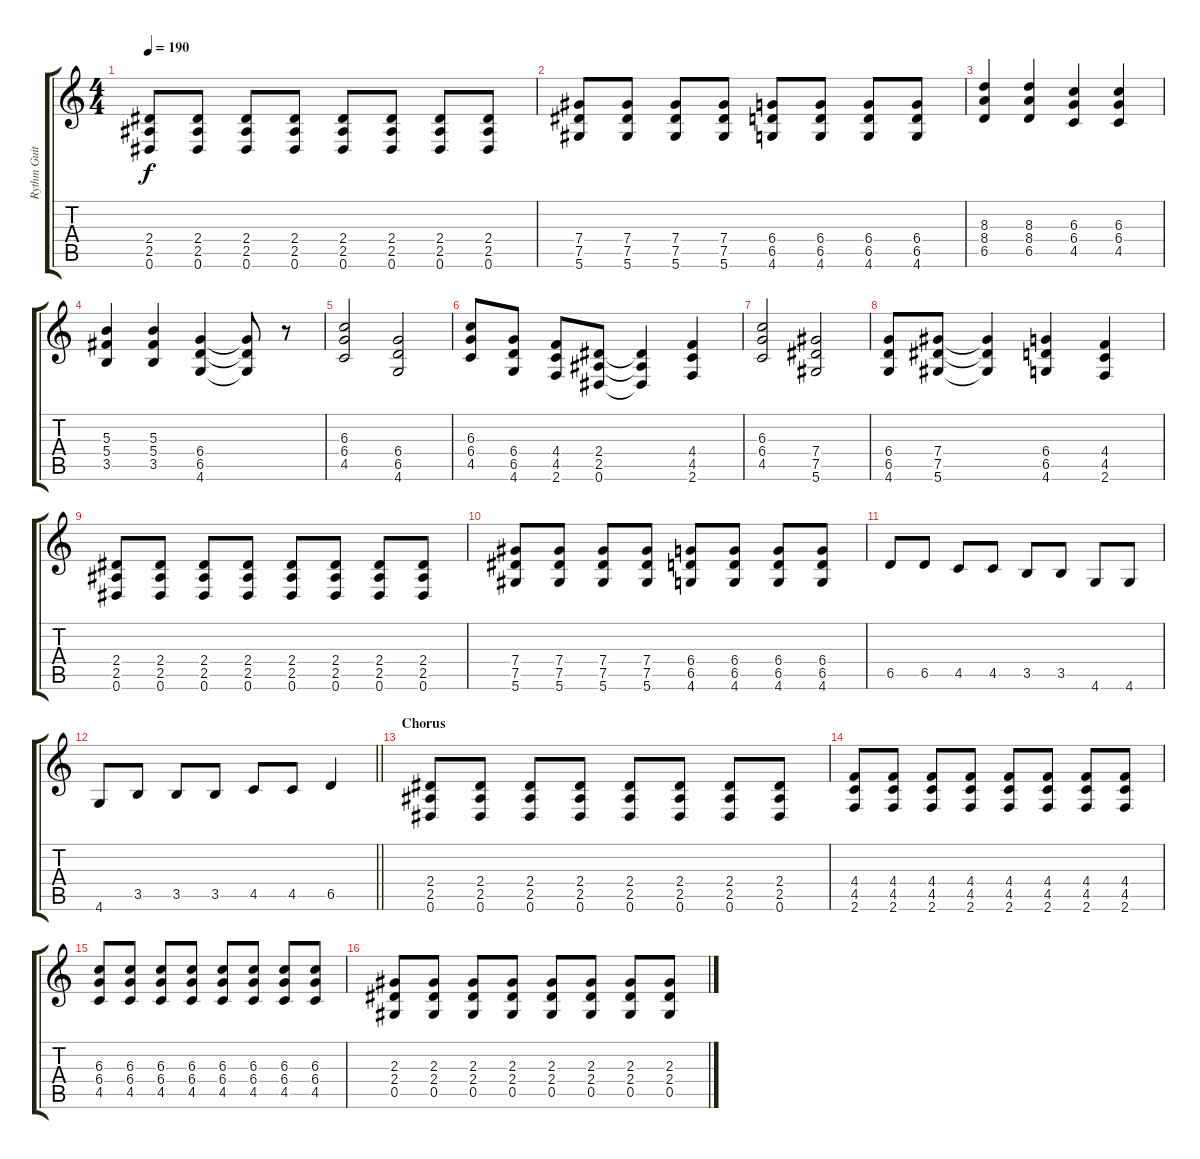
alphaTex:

\track ("Rythm Guitar B" "Rythm Guit") {instrument distortionguitar}
\staff {score tabs}
\tuning (Eb4 Bb3 Gb3 Db3 Ab2 Eb2) {hide}
\ts (4 4)
\tempo 190
\clef g2
\ks c
(2.4 2.5 0.6).8{dy f} (2.4 2.5 0.6).8 (2.4 2.5 0.6).8 (2.4 2.5 0.6).8 (2.4 2.5 0.6).8 (2.4 2.5 0.6).8 (2.4 2.5 0.6).8 (2.4 2.5 0.6).8 |
(7.4 7.5 5.6).8 (7.4 7.5 5.6).8 (7.4 7.5 5.6).8 (7.4 7.5 5.6).8 (6.4 6.5 4.6).8 (6.4 6.5 4.6).8 (6.4 6.5 4.6).8 (6.4 6.5 4.6).8 |
(8.3 8.4 6.5).4 (8.3 8.4 6.5).4 (6.3 6.4 4.5).4 (6.3 6.4 4.5).4 |
(5.3 5.4 3.5).4 (5.3 5.4 3.5).4 (6.4 6.5 4.6).4 (6.4{t} 6.5{t} 4.6{t}).8 r.8 |
(6.3 6.4 4.5).2 (6.4 6.5 4.6).2 |
(6.3 6.4 4.5).8 (6.4 6.5 4.6).8 (4.4 4.5 2.6).8 (2.4 2.5 0.6).8 (2.4{t} 2.5{t} 0.6{t}).4 (4.4 4.5 2.6).4 |
(6.3 6.4 4.5).2 (7.4 7.5 5.6).2 |
(6.4 6.5 4.6).8 (7.4 7.5 5.6).8 (7.4{t} 7.5{t} 5.6{t}).4 (6.4 6.5 4.6).4 (4.4 4.5 2.6).4 |
(2.4 2.5 0.6).8 (2.4 2.5 0.6).8 (2.4 2.5 0.6).8 (2.4 2.5 0.6).8 (2.4 2.5 0.6).8 (2.4 2.5 0.6).8 (2.4 2.5 0.6).8 (2.4 2.5 0.6).8 |
(7.4 7.5 5.6).8 (7.4 7.5 5.6).8 (7.4 7.5 5.6).8 (7.4 7.5 5.6).8 (6.4 6.5 4.6).8 (6.4 6.5 4.6).8 (6.4 6.5 4.6).8 (6.4 6.5 4.6).8 |
6.5.8 6.5.8 4.5.8 4.5.8 3.5.8 3.5.8 4.6.8 4.6.8 |
\barLineRight lightlight
4.6.8 3.5.8 3.5.8 3.5.8 4.5.8 4.5.8 6.5.4 |
\section ("" "Chorus ")
(2.4 2.5 0.6).8 (2.4 2.5 0.6).8 (2.4 2.5 0.6).8 (2.4 2.5 0.6).8 (2.4 2.5 0.6).8 (2.4 2.5 0.6).8 (2.4 2.5 0.6).8 (2.4 2.5 0.6).8 |
(4.4 4.5 2.6).8 (4.4 4.5 2.6).8 (4.4 4.5 2.6).8 (4.4 4.5 2.6).8 (4.4 4.5 2.6).8 (4.4 4.5 2.6).8 (4.4 4.5 2.6).8 (4.4 4.5 2.6).8 |
(6.3 6.4 4.5).8 (6.3 6.4 4.5).8 (6.3 6.4 4.5).8 (6.3 6.4 4.5).8 (6.3 6.4 4.5).8 (6.3 6.4 4.5).8 (6.3 6.4 4.5).8 (6.3 6.4 4.5).8 |
(2.3 2.4 0.5).8 (2.3 2.4 0.5).8 (2.3 2.4 0.5).8 (2.3 2.4 0.5).8 (2.3 2.4 0.5).8 (2.3 2.4 0.5).8 (2.3 2.4 0.5).8 (2.3 2.4 0.5).8
